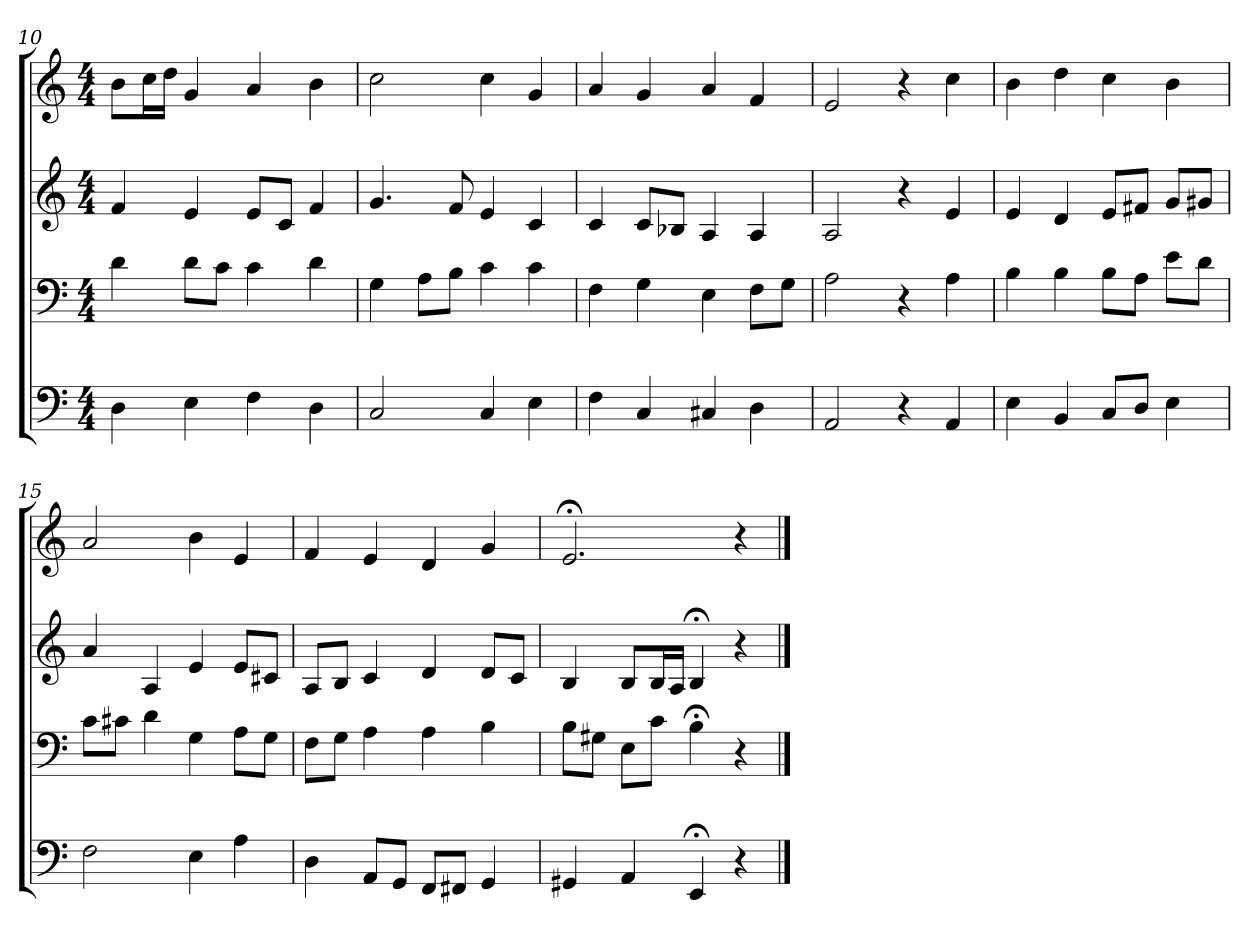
**kern	**kern	**kern	**kern
*part4	*part3	*part2	*part1
*staff4	*staff3	*staff2	*staff1
*clefF4	*clefF4	*clefG2	*clefG2
*M4/4	*M4/4	*M4/4	*M4/4
=10	=10	=10	=10
4D	4d	4f	8b\L
.	.	.	16cc\L
.	.	.	16dd\JJ
4E	8d\L	4e	4g
.	8c\J	.	.
4F	4c	8e/L	4a
.	.	8c/J	.
4D	4d	4f	4b
=11	=11	=11	=11
2C	4G	4.g	2cc
.	8A\L	.	.
.	8B\J	8f	.
4C	4c	4e	4cc
4E	4c	4c	4g
=12	=12	=12	=12
4F	4F	4c	4a
4C	4G	8c/L	4g
.	.	8B-X/J	.
4C#X	4E	4A	4a
4D	8F\L	4A	4f
.	8G\J	.	.
=13	=13	=13	=13
2AA	2A	2A	2e
4r	4r	4r	4r
4AA	4A	4e	4cc
=14	=14	=14	=14
4E	4B	4e	4b
4BB	4B	4d	4dd
8C/L	8B\L	8e/L	4cc
8D/J	8A\J	8f#X/J	.
4E	8e\L	8g/L	4b
.	8d\J	8g#X/J	.
=15	=15	=15	=15
2F	8c\L	4a	2a
.	8c#X\J	.	.
.	4d	4A	.
4E	4G	4e	4b
4A	8A\L	8e/L	4e
.	8G\J	8c#X/J	.
=16	=16	=16	=16
4D	8F\L	8A/L	4f
.	8G\J	8B/J	.
8AA/L	4A	4c	4e
8GG/J	.	.	.
8FF/L	4A	4d	4d
8FF#X/J	.	.	.
4GG	4B	8d/L	4g
.	.	8c/J	.
=17	=17	=17	=17
4GG#X	8B\L	4B	2.e;<
.	8G#X\J	.	.
4AA	8E\L	8B/L	.
.	8c\J	16B/L	.
.	.	16A/JJ	.
4EE;<	4B;<	4B;<	.
4r	4r	4r	4r
==	==	==	==
*-	*-	*-	*-
